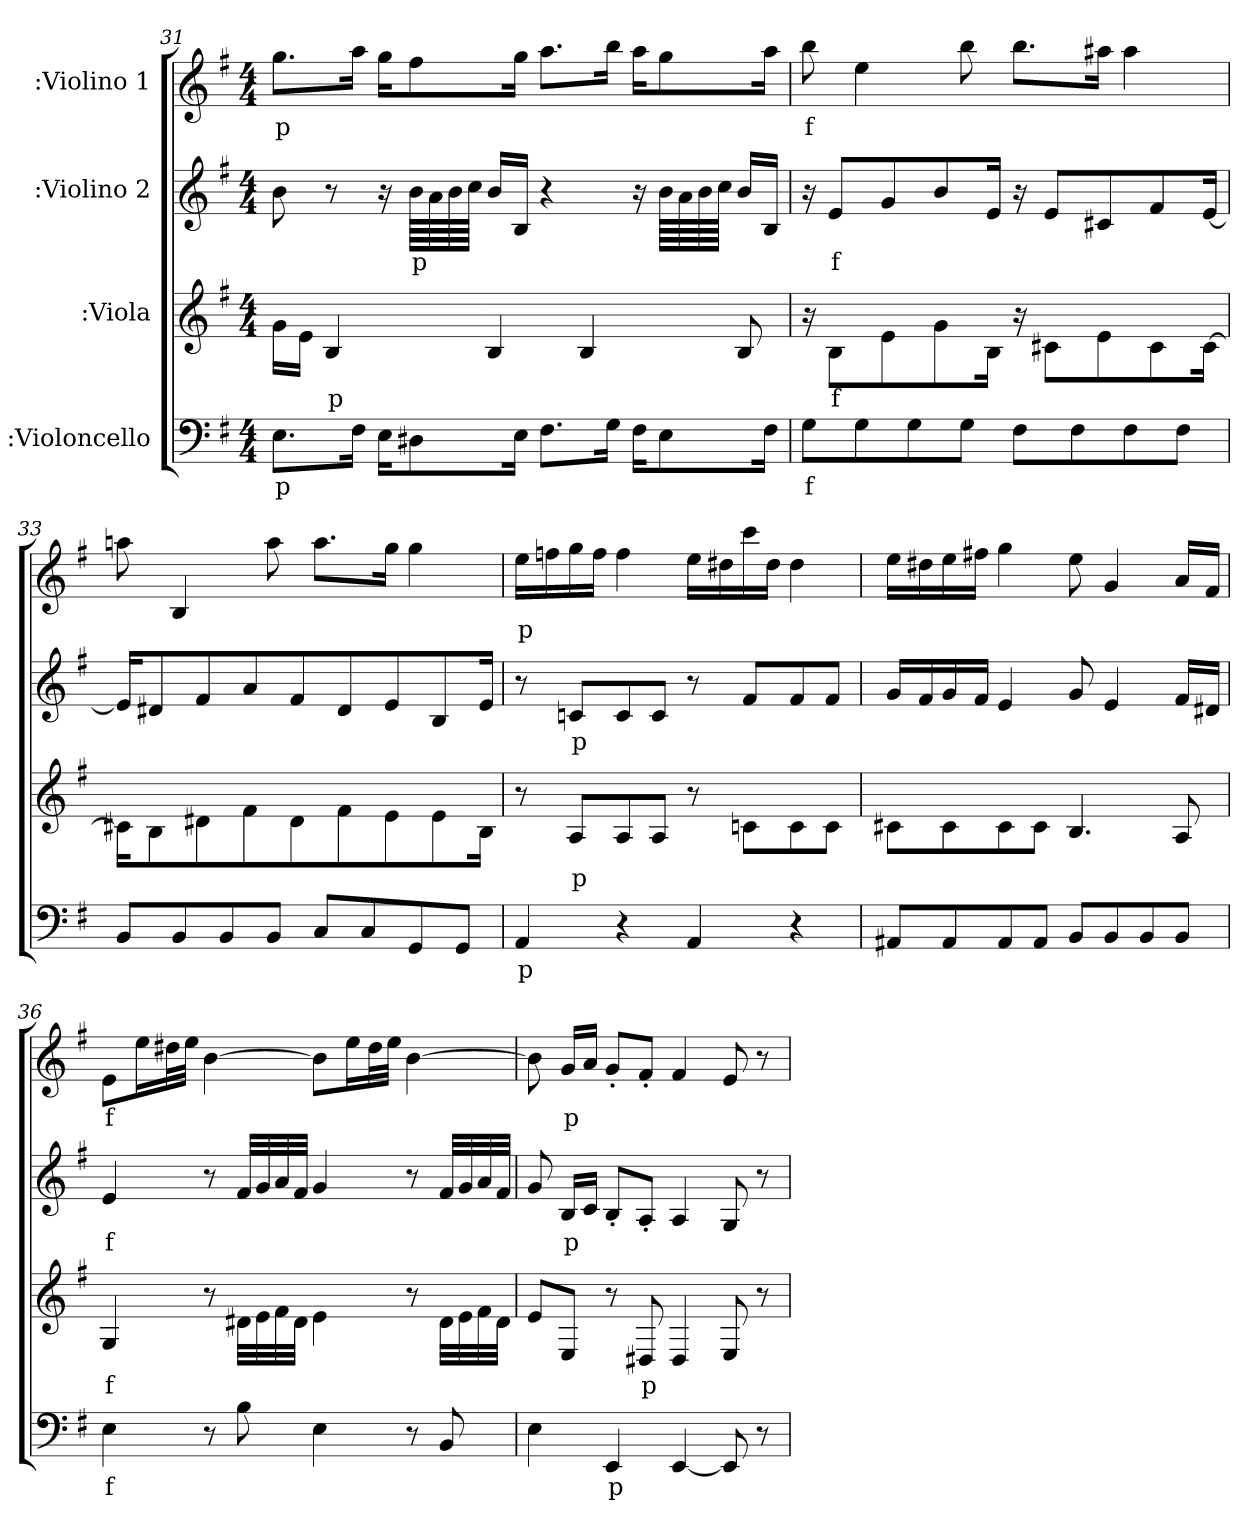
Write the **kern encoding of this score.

**kern	**text	**kern	**text	**kern	**text	**kern	**text
*part4	*part4	*part3	*part3	*part2	*part2	*part1	*part1
*staff4	*staff4	*staff3	*staff3	*staff2	*staff2	*staff1	*staff1
*I":Violoncello	*	*I":Viola	*	*I":Violino 2	*	*I":Violino 1	*
*clefF4	*	*	*	*clefG2	*	*clefG2	*
*k[f#]	*	*k[f#]	*	*k[f#]	*	*k[f#]	*
*e:	*	*e:	*	*e:	*	*e:	*
*M4/4	*	*M4/4	*	*M4/4	*	*M4/4	*
=31	=31	=31	=31	=31	=31	=31	=31
8.E\L	p	16g\LL	.	8b\	.	8.gg\L	p
.	.	16e\JJ	.	.	.	.	.
.	.	4B/	p	8r	.	.	.
16F#\Jk	.	.	.	.	.	16aa\Jk	.
16E\KL	.	.	.	16r	.	16gg\KL	.
8D#X\	.	.	.	64b\LLLL	p	8ff#\	.
.	.	.	.	64a\	.	.	.
.	.	.	.	64b\	.	.	.
.	.	.	.	64cc\JJJJ	.	.	.
.	.	4B/	.	16b/LL	.	.	.
16E\Jk	.	.	.	16B/JJ	.	16gg\Jk	.
8.F#\L	.	.	.	4r	.	8.aa\L	.
.	.	4B/	.	.	.	.	.
16G\Jk	.	.	.	.	.	16bb\Jk	.
16F#\KL	.	.	.	16r	.	16aa\KL	.
8E\	.	.	.	64b\LLLL	.	8gg\	.
.	.	.	.	64a\	.	.	.
.	.	.	.	64b\	.	.	.
.	.	.	.	64cc\JJJJ	.	.	.
.	.	8B/	.	16b/LL	.	.	.
16F#\Jk	.	.	.	16B/JJ	.	16aa\Jk	.
=32	=32	=32	=32	=32	=32	=32	=32
8G\L	f	16r	.	16r	.	8bb\	f
.	.	8B\L	f	8e/L	f	.	.
8G\	.	.	.	.	.	4ee\	.
.	.	8e\	.	8g/	.	.	.
8G\	.	.	.	.	.	.	.
.	.	8g\	.	8b/	.	.	.
8G\J	.	.	.	.	.	8bb\	.
.	.	16B\Jk	.	16e/Jk	.	.	.
8F#\L	.	16r	.	16r	.	8.bb\L	.
.	.	8c#X\L	.	8e/L	.	.	.
8F#\	.	.	.	.	.	.	.
.	.	8e\	.	8c#X/	.	16aa#X\Jk	.
8F#\	.	.	.	.	.	4aa#\	.
.	.	8c#\	.	8f#/	.	.	.
8F#\J	.	.	.	.	.	.	.
.	.	[16c#\Jk	.	[16e/Jk	.	.	.
=33	=33	=33	=33	=33	=33	=33	=33
8BB/L	.	16c#X\KL]	.	16e/KL]	.	8aan\	.
.	.	8B\	.	8d#X/	.	.	.
8BB/	.	.	.	.	.	4B/	.
.	.	8d#X\	.	8f#/	.	.	.
8BB/	.	.	.	.	.	.	.
.	.	8f#\	.	8a/	.	.	.
8BB/J	.	.	.	.	.	8aa\	.
.	.	8d#\	.	8f#/	.	.	.
8C/L	.	.	.	.	.	8.aa\L	.
.	.	8f#\	.	8d#/	.	.	.
8C/	.	.	.	.	.	.	.
.	.	8e\	.	8e/	.	16gg\Jk	.
8GG/	.	.	.	.	.	4gg\	.
.	.	8e\	.	8B/	.	.	.
8GG/J	.	.	.	.	.	.	.
.	.	16B\Jk	.	16e/Jk	.	.	.
=34	=34	=34	=34	=34	=34	=34	=34
4AA/	p	8r	.	8r	.	16ee\LL	p
.	.	.	.	.	.	16ffn\	.
.	.	8A/L	p	8cn/L	p	16gg\	.
.	.	.	.	.	.	16ff\JJ	.
4r	.	8A/	.	8c/	.	4ff\	.
.	.	8A/J	.	8c/J	.	.	.
4AA/	.	8r	.	8r	.	16ee\LL	.
.	.	.	.	.	.	16dd#X\	.
.	.	8cn\L	.	8f#/L	.	16ccc\	.
.	.	.	.	.	.	16dd#\JJ	.
4r	.	8c\	.	8f#/	.	4dd#\	.
.	.	8c\J	.	8f#/J	.	.	.
=35	=35	=35	=35	=35	=35	=35	=35
8AA#X/L	.	8c#X\L	.	16g/LL	.	16ee\LL	.
.	.	.	.	16f#/	.	16dd#X\	.
8AA#/	.	8c#\	.	16g/	.	16ee\	.
.	.	.	.	16f#/JJ	.	16ff#X\JJ	.
8AA#/	.	8c#\	.	4e/	.	4gg\	.
8AA#/J	.	8c#\J	.	.	.	.	.
8BB/L	.	4.B/	.	8g/	.	8ee\	.
8BB/	.	.	.	4e/	.	4g/	.
8BB/	.	.	.	.	.	.	.
8BB/J	.	8A/	.	16f#/LL	.	16a/LL	.
.	.	.	.	16d#X/JJ	.	16f#/JJ	.
=36	=36	=36	=36	=36	=36	=36	=36
4E\	f	4G/	f	4e/	f	8e\L	f
.	.	.	.	.	.	16ee\L	.
.	.	.	.	.	.	32dd#X\L	.
.	.	.	.	.	.	32ee\JJJ	.
8r	.	8r	.	8r	.	[4b\	.
8B\	.	32d#X\LLL	.	32f#/LLL	.	.	.
.	.	32e\	.	32g/	.	.	.
.	.	32f#\	.	32a/	.	.	.
.	.	32d#\JJJ	.	32f#/JJJ	.	.	.
4E\	.	4e\	.	4g/	.	8b\L]	.
.	.	.	.	.	.	16ee\L	.
.	.	.	.	.	.	32dd#\L	.
.	.	.	.	.	.	32ee\JJJ	.
8r	.	8r	.	8r	.	[4b\	.
8BB/	.	32d#\LLL	.	32f#/LLL	.	.	.
.	.	32e\	.	32g/	.	.	.
.	.	32f#\	.	32a/	.	.	.
.	.	32d#\JJJ	.	32f#/JJJ	.	.	.
=37	=37	=37	=37	=37	=37	=37	=37
4E\	.	8e/L	.	8g/	.	8b\]	.
.	.	8E/J	.	16B/LL	p	16g/LL	p
.	.	.	.	16c/JJ	.	16a/JJ	.
4EE/	p	8r	.	8B'>/L	.	8g'>/L	.
.	.	8D#X/	p	8A'>/J	.	8f#'>/J	.
[4EE/	.	4D#/	.	4A/	.	4f#/	.
8EE/]	.	8E/	.	8G/	.	8e/	.
8r	.	8r	.	8r	.	8r	.
=	=	=	=	=	=	=	=
*-	*-	*-	*-	*-	*-	*-	*-
